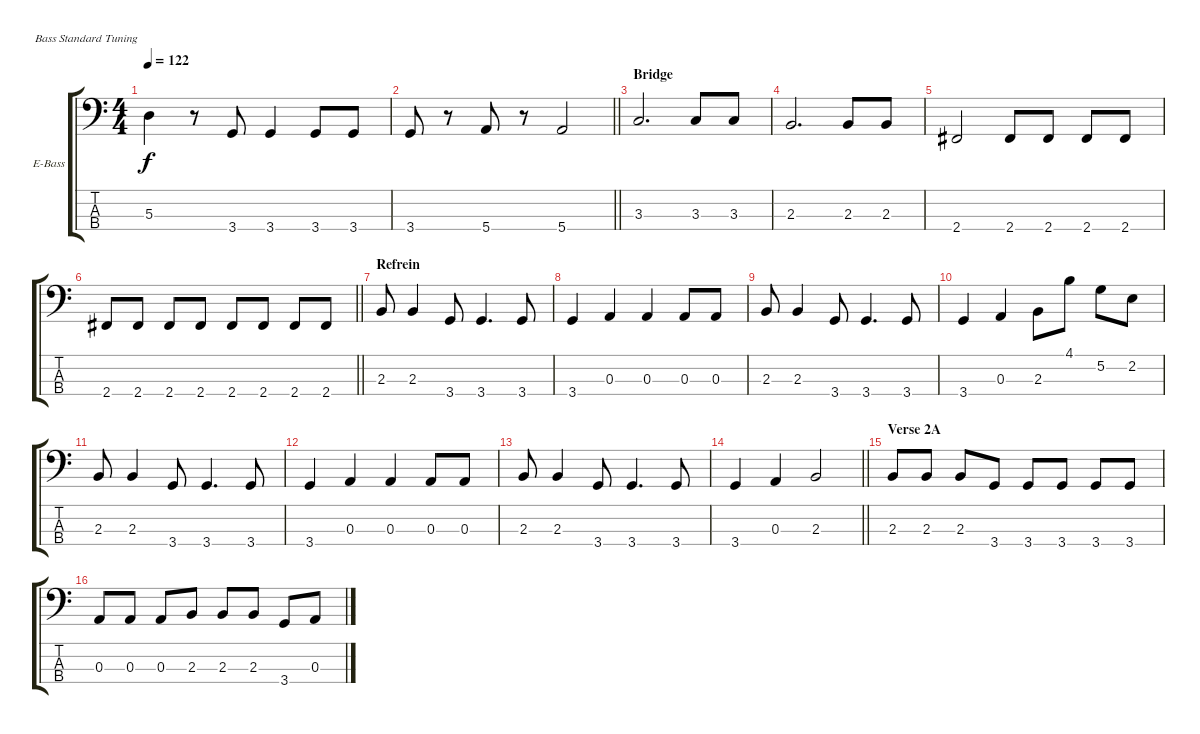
\bracketExtendMode groupsimilarinstruments
\firstSystemTrackNameOrientation horizontal
\otherSystemsTrackNameOrientation horizontal
\track ("Basso" "E-Bass") {instrument electricbassfinger}
\staff {score tabs}
\tuning (G2 D2 A1 E1)
\ts (4 4)
\tempo 122
\clef f4
\ks c
5.3.4{dy f} r.8 3.4.8 3.4.4 3.4.8 3.4.8 |
\barLineRight lightlight
3.4.8 r.8 5.4.8 r.8 5.4.2 |
\section ("" "Bridge")
3.3.2{d} 3.3.8 3.3.8 |
2.3.2{d} 2.3.8 2.3.8 |
2.4.2 2.4.8 2.4.8 2.4.8 2.4.8 |
\barLineRight lightlight
2.4.8 2.4.8 2.4.8 2.4.8 2.4.8 2.4.8 2.4.8 2.4.8 |
\section ("" "Refrein")
2.3.8 2.3.4 3.4.8 3.4.4{d} 3.4.8 |
3.4.4 0.3.4 0.3.4 0.3.8 0.3.8 |
2.3.8 2.3.4 3.4.8 3.4.4{d} 3.4.8 |
3.4.4 0.3.4 2.3.8 4.1.8 5.2.8 2.2.8 |
2.3.8 2.3.4 3.4.8 3.4.4{d} 3.4.8 |
3.4.4 0.3.4 0.3.4 0.3.8 0.3.8 |
2.3.8 2.3.4 3.4.8 3.4.4{d} 3.4.8 |
\barLineRight lightlight
3.4.4 0.3.4 2.3.2 |
\section ("" "Verse 2A")
2.3.8 2.3.8 2.3.8 3.4.8 3.4.8 3.4.8 3.4.8 3.4.8 |
0.3.8 0.3.8 0.3.8 2.3.8 2.3.8 2.3.8 3.4.8 0.3.8
